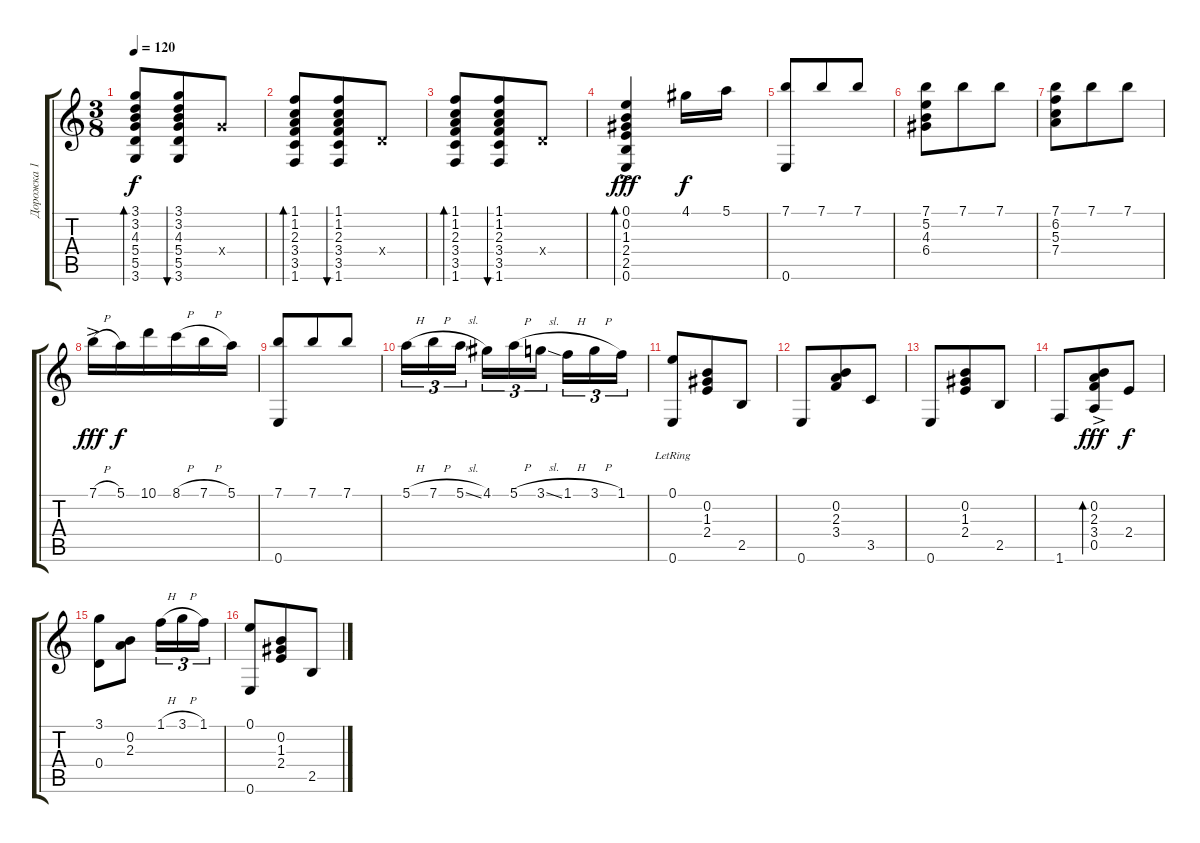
\track ("Дорожка 1" "Дорожка 1") {instrument acousticguitarsteel}
\staff {score tabs}
\tuning (E4 B3 G3 D3 A2 E2) {hide}
\ts (3 8)
\tempo 120
\clef g2
\ks c
(3.1 3.2 4.3 5.4 5.5 3.6).8{bd 240 dy f} (3.1 3.2 4.3 5.4 5.5 3.6).8{bu 240} 5.4{x}.8 |
(1.1 1.2 2.3 3.4 3.5 1.6).8{bd 240} (1.1 1.2 2.3 3.4 3.5 1.6).8{bu 240} 0.4{x}.8 |
(1.1 1.2 2.3 3.4 3.5 1.6).8{bd 240} (1.1 1.2 2.3 3.4 3.5 1.6).8{bu 240} 0.4{x}.8 |
(0.1{ac} 0.2{ac} 1.3{ac} 2.4{ac} 2.5{ac} 0.6{ac}).4{bd 480 dy fff} 4.1.16{dy f} 5.1.16 |
(7.1 0.6).8 7.1.8 7.1.8 |
(7.1 5.2 4.3 6.4).8 7.1.8 7.1.8 |
(7.1 6.2 5.3 7.4).8 7.1.8 7.1.8 |
7.1{h ac}.16{dy fff} 5.1.16{dy f} 10.1.16 8.1{h}.16 7.1{h}.16 5.1.16 |
(7.1 0.6).8 7.1.8 7.1.8 |
5.1{h}.16{tu (3 2)} 7.1{h}.16{tu (3 2)} 5.1{sl}.16{tu (3 2)} 4.1.16{tu (3 2)} 5.1{h}.16{tu (3 2)} 3.1{sl}.16{tu (3 2)} 1.1{h}.16{tu (3 2)} 3.1{h}.16{tu (3 2)} 1.1.16{tu (3 2)} |
(0.1{lr} 0.6).8 (0.2 1.3 2.4).8 2.5.8 |
0.6.8 (0.2 2.3 3.4).8 3.5.8 |
0.6.8 (0.2 1.3 2.4).8 2.5.8 |
1.6.8 (0.2{ac} 2.3{ac} 3.4{ac} 0.5{ac}).8{bd 60 dy fff} 2.4.8{dy f} |
(3.1 0.4).8 (0.2 2.3).8 1.1{h}.16{tu (3 2)} 3.1{h}.16{tu (3 2)} 1.1.16{tu (3 2)} |
(0.1 0.6).8 (0.2 1.3 2.4).8 2.5.8
